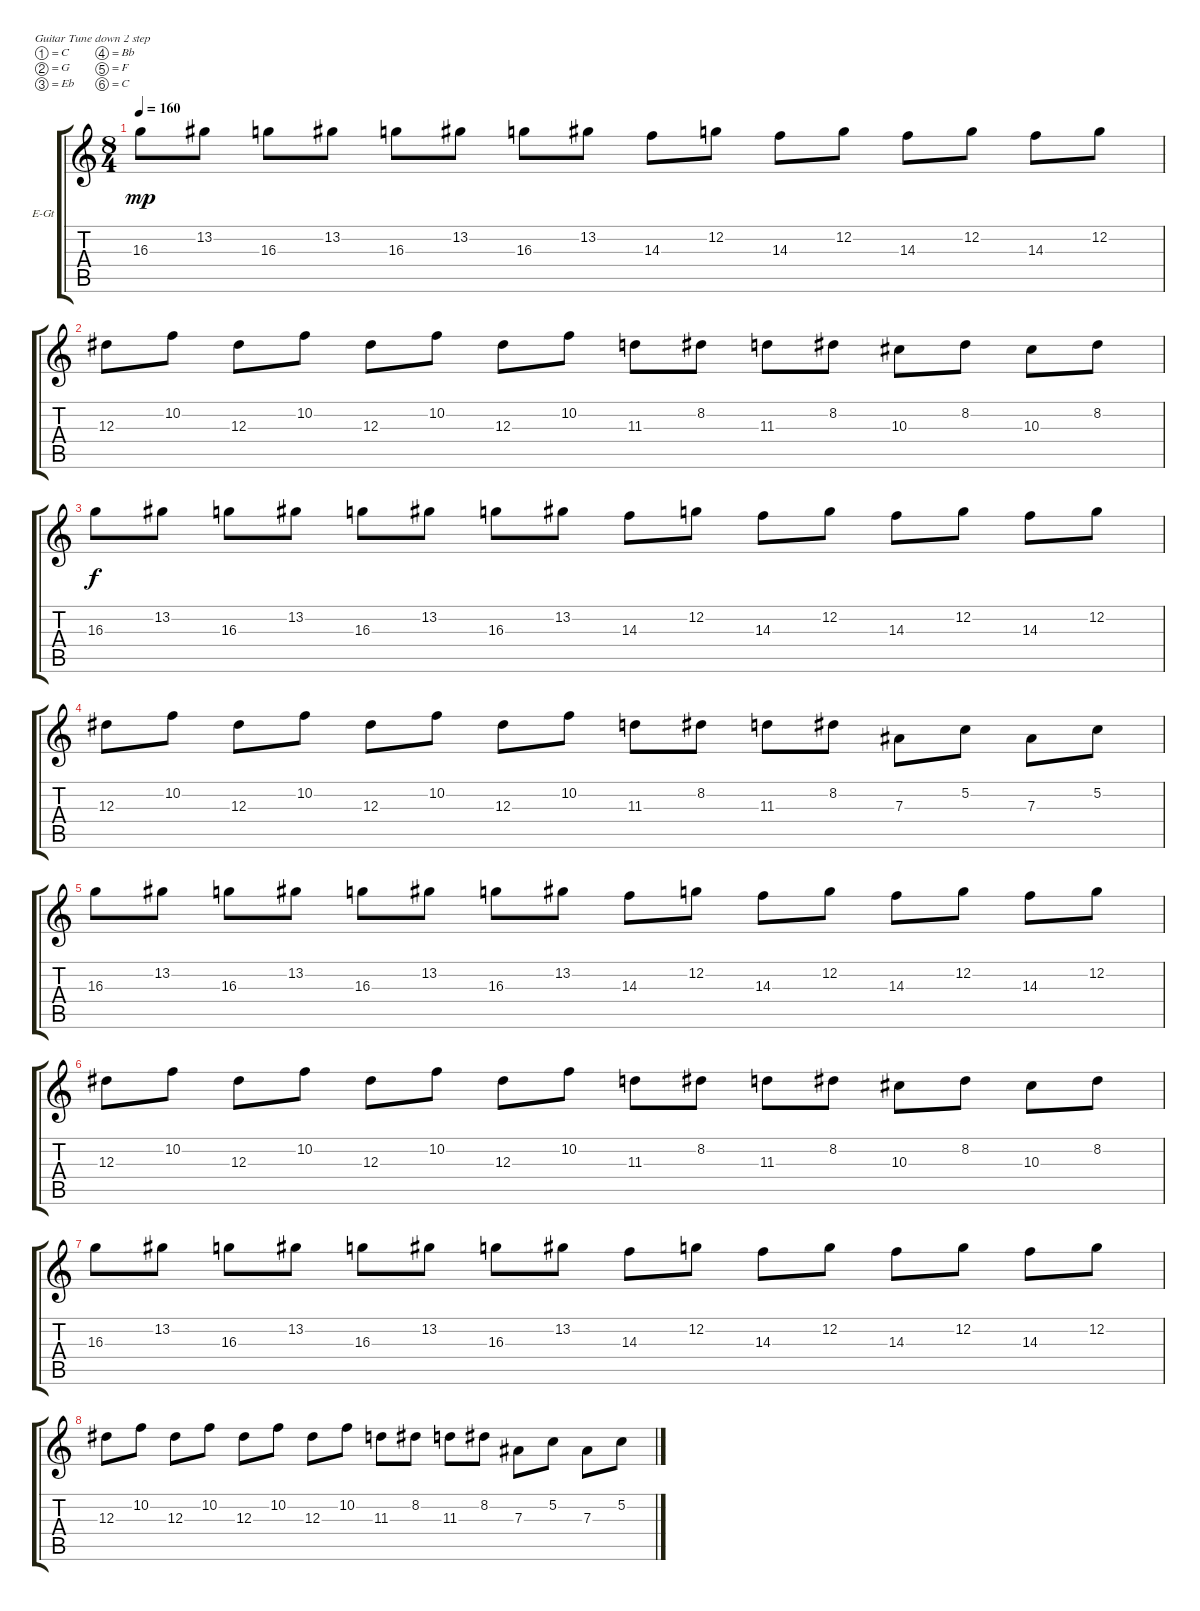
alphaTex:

\defaultSystemsLayout 4
\bracketExtendMode groupsimilarinstruments
\firstSystemTrackNameOrientation horizontal
\otherSystemsTrackNameOrientation horizontal
\track ("Electric Guitar" "E-Gt") {instrument overdrivenguitar}
\staff {score tabs}
\tuning (C4 G3 Eb3 Bb2 F2 C2)
\ts (8 4)
\tempo 160
\clef g2
\ks c
16.3.8{dy mp} 13.2.8 16.3.8 13.2.8 16.3.8 13.2.8 16.3.8 13.2.8 14.3.8 12.2.8 14.3.8 12.2.8 14.3.8 12.2.8 14.3.8 12.2.8 |
12.3.8 10.2.8 12.3.8 10.2.8 12.3.8 10.2.8 12.3.8 10.2.8 11.3.8 8.2.8 11.3.8 8.2.8 10.3.8 8.2.8 10.3.8 8.2.8 |
16.3.8{dy f} 13.2.8 16.3.8 13.2.8 16.3.8 13.2.8 16.3.8 13.2.8 14.3.8 12.2.8 14.3.8 12.2.8 14.3.8 12.2.8 14.3.8 12.2.8 |
12.3.8 10.2.8 12.3.8 10.2.8 12.3.8 10.2.8 12.3.8 10.2.8 11.3.8 8.2.8 11.3.8 8.2.8 7.3.8 5.2.8 7.3.8 5.2.8 |
16.3.8 13.2.8 16.3.8 13.2.8 16.3.8 13.2.8 16.3.8 13.2.8 14.3.8 12.2.8 14.3.8 12.2.8 14.3.8 12.2.8 14.3.8 12.2.8 |
12.3.8 10.2.8 12.3.8 10.2.8 12.3.8 10.2.8 12.3.8 10.2.8 11.3.8 8.2.8 11.3.8 8.2.8 10.3.8 8.2.8 10.3.8 8.2.8 |
16.3.8 13.2.8 16.3.8 13.2.8 16.3.8 13.2.8 16.3.8 13.2.8 14.3.8 12.2.8 14.3.8 12.2.8 14.3.8 12.2.8 14.3.8 12.2.8 |
12.3.8 10.2.8 12.3.8 10.2.8 12.3.8 10.2.8 12.3.8 10.2.8 11.3.8 8.2.8 11.3.8 8.2.8 7.3.8 5.2.8 7.3.8 5.2.8
